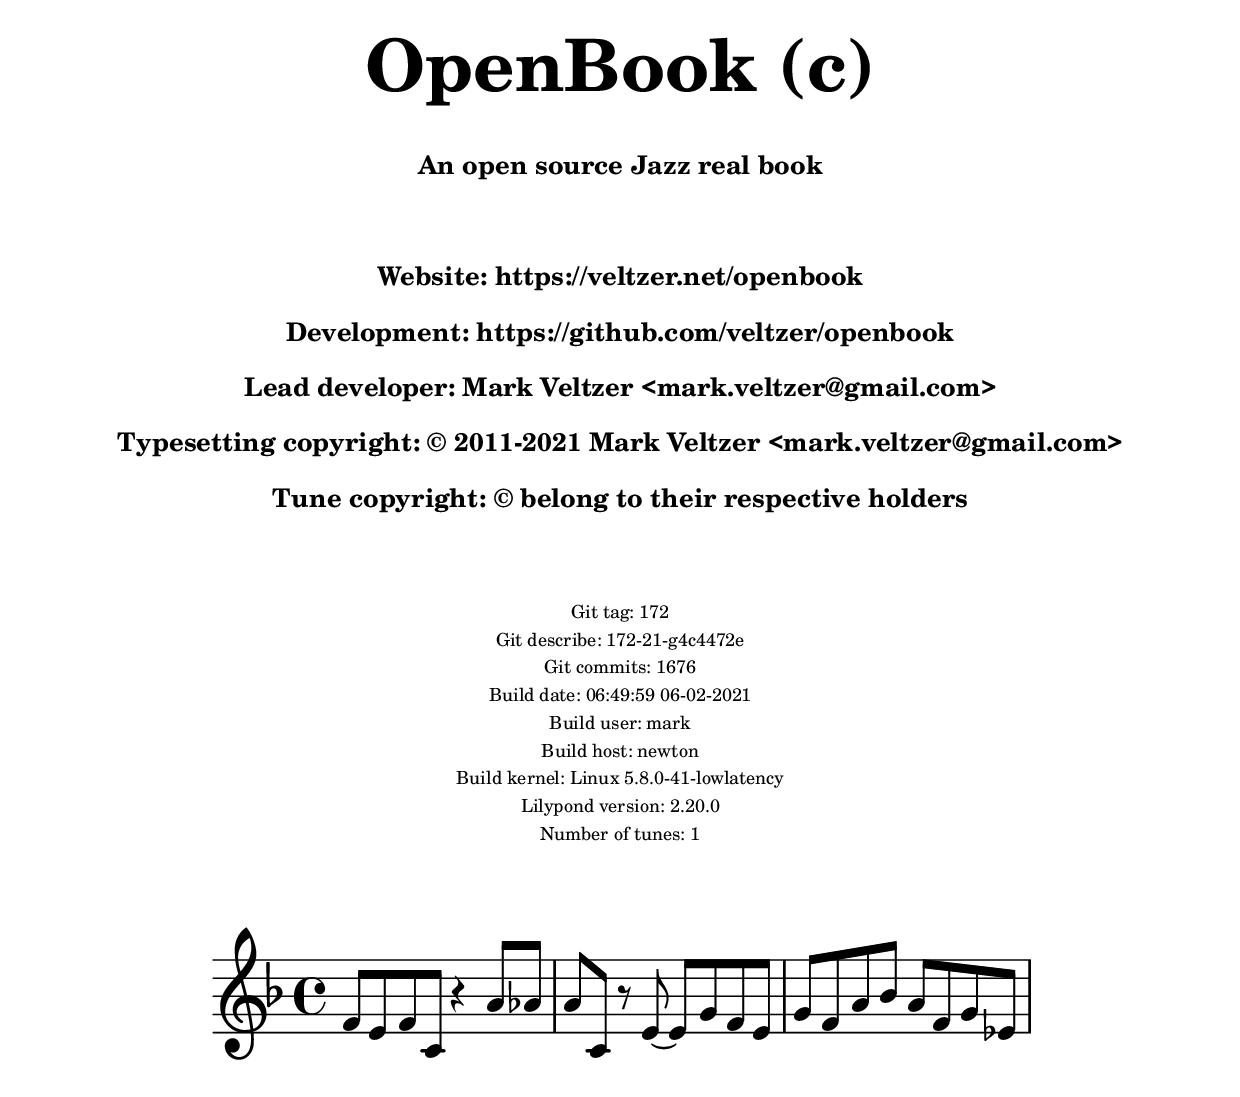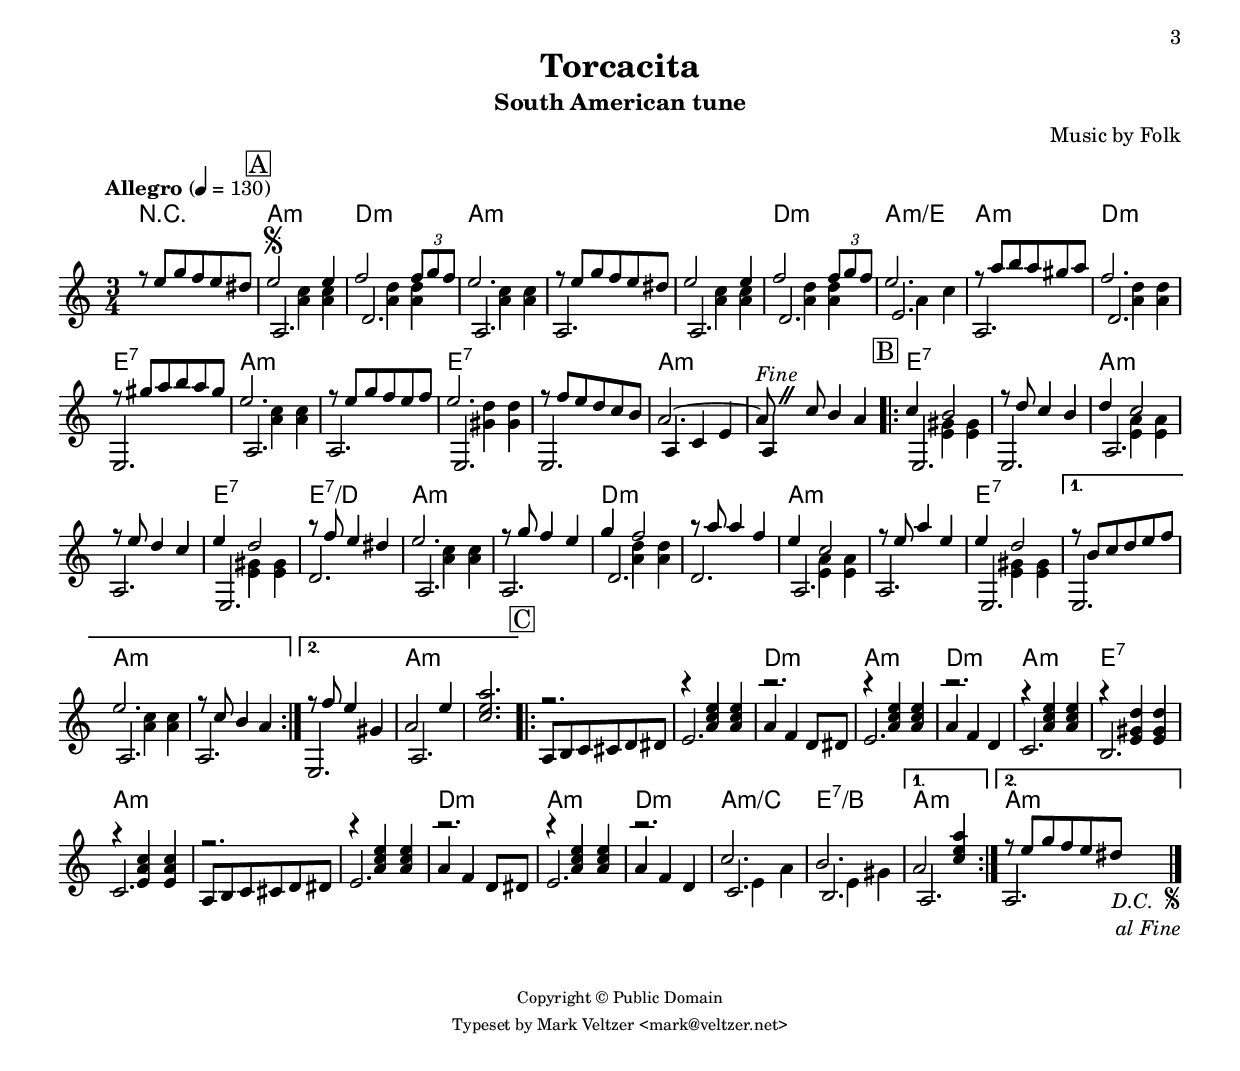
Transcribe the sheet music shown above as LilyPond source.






% lets emit the definitions

% end verbatim - this comment is a hack to prevent texinfo.tex
% from choking on non-European UTF-8 subsets

% this version tag will keep me compiling only on this version of lilypond.
%=====================================================================

\version "2.20.0"

% lets define a variable to hold the formatted build date (man 3 strftime):
%date=#(strftime "%T %d-%m-%Y" (localtime (current-time)))
%lilypond_version=#(lilypond-version)

% setting instruments for midi generation (bah - this doesn't work...)
%=====================================================================
%\set ChordNames.midiInstrument = #"acoustic grand"
%\set Staff.midiInstrument = #"flute"
%\set PianoStaff.instrumentName = #"acoustic grand"
% do not show chords unless they change...
%\set chordChanges = ##t

% number of staffs per page (this does not work because of my breaks)
%\paper {
%	system-count = #7
%}

\paper {
%% reduce spaces between systems and the bottom (taken from the lilypond
%% documentation and found the relevant variable)
%% the result of this is that I can fit 8 single staffs in one page
%% which is ideal for Jazz (think 32 bar divided into 8 lines of 4 bars each...).
%% I should really only apply this thing for Jazz tunes but that is a TODO item.
%% default is 4\mm - 3 already causes 8 staffs to take 2 pages
	between-system-padding = 2\mm
%% default is 20\mm
%% between-system-space = 16\mm
%% ragged-last-bottom = ##f
%% ragged-bottom = ##f

%% make lilypond increase the distance of the footer from the bottom of the page
%% it seems that if you don't do something like this you're going to have
%% a real problem seeing the footer in postscript printing....
%%bottom-margin = 2.5\cm

%% from /usr/share/lilypond/2.12.3/ly/titling-init.ly
%% to stop lilypond from printing footers...
	oddFooterMarkup = \markup {}

%% prevent lilypond from printing the headers...

	scoreTitleMarkup = \markup {}
	bookTitleMarkup = \markup {}
}
\layout {
%% don't have the first line indented
	indent = 0.0 \cm
%% don't know what this is (taken from Laurent Martelli...)
%%textheight = 1.5\cm

	\context {
		\Score
	%% change the size of the text fonts
	%%\override LyricText #'font-family = #'typewriter
		\override LyricText #'font-size = #'-2

	%% set the style of the chords to Jazz - I don't see this making any effect
		\override ChordName #'style = #'jazz
	%%\override ChordName #'word-space = #2

	%% set the chord size and font
	%%\override ChordName #'font-series = #'bold
	%%\override ChordName #'font-family = #'roman
	%%\override ChordName #'font-size = #-1

	%% don't show bar numbers (for jazz it makes it too cluttery)
		\remove "Bar_number_engraver"
	}
}
% reduce the font size (taken from the lilypond info documentation, default is 20)
#(set-global-staff-size 17.82)

% There is no need to set the paper size to a4 since it is the default.
% make lilypond use paper of size a4 (Is this the default ?!?)
%#(set-default-paper-size "a4")
%)

% Don't have textedit:// links for every note in the pdf file.
% This reduces the size of the pdf by a lot
\pointAndClickOff

% chord related matters
myChordDefinitions={
	<c ees ges bes des' fes' aes'>-\markup \super {7alt}
	<c e g bes f'>-\markup \super {7sus}
	<c e g bes d f'>-\markup \super {9sus}
	<c e g f'>-\markup \super {sus}
	<c ees ges bes>-\markup { "m" \super { "7 " \flat "5" } }
	<c ees ges beses>-\markup { "dim" \super { "7" } }
	<c ees ges>-\markup { "dim" }
%%<c e g b>-\markup { "maj7" }
	<c e gis bes d'>-\markup { \super { "9 " \sharp "5" } }
	<c e g bes d' a'>-\markup \super {13}
	<c e g bes d' fis'>-\markup { \super { "9 " \sharp "11" } }
}
myChordExceptions=#(append
	(sequential-music-to-chord-exceptions myChordDefinitions #t)
	ignatzekExceptions
)

% some macros to be reused all over
% =====================================================================
myBreak=\break
% do line breaks really matter?
myEndLine=\break
%myEndLine={}
myEndLineVoltaNotLast={}
myEndLineVoltaLast=\break
myEndLineVolta=\break
partBar=\bar "||"
endBar=\bar "|."
startBar=\bar ".|"
startRepeat=\bar "|:"
endRepeat=\bar ":|"
startTune={}
endTune=\bar "|."
myFakeEndLine={}
mySegno=\mark \markup { \musicglyph #"scripts.segno" }
myCoda=\mark \markup { \musicglyph #"scripts.coda" }

% some functions to be reused all over
% =====================================================================
% A wrapper for section markers that allows us to control their formatting

% You can have a circle instead of a box using:
% \mark \markup { \circle #mark }
myMark =
#(define-music-function
	(parser location mark)
	(markup?)
	#{
	\mark \markup { \box #mark }
	#})
myWordMark =
#(define-music-function
	(parser location mark)
	(markup?)
	#{
	\mark \markup { \box #mark }
	#})
% grace that does appoggiatura
%\grace $notes
myGrace = #(define-music-function (parser location notes) (ly:music?) #{ \appoggiatura $notes #})
% grace that does nothing
%myGrace = #(define-music-function (parser location notes) (ly:music?) #{ #})

% this is a macro that * really * breaks lines. You don't really need this since a regular \break will work
% AS LONG AS you have the '\remove Bar_engraver' enabled...
hardBreak={ \bar "" \break }
% a macro to make vertical space
verticalSpace=\markup { \null }

% macros to help in parenthesizing chords
% see the playground area for openbook and http://lilypond.1069038.n5.nabble.com/Parenthesizing-chord-names-td44370.html
#(define (left-parenthesis-ignatzek-chord-names in-pitches bass inversion context) (markup #:line ("(" (ignatzek-chord-names in-pitches bass inversion context))))
#(define (right-parenthesis-ignatzek-chord-names in-pitches bass inversion context) (markup #:line ((ignatzek-chord-names in-pitches bass inversion context) ")")))
#(define (parenthesis-ignatzek-chord-names in-pitches bass inversion context) (markup #:line ("(" (ignatzek-chord-names in-pitches bass inversion context) ")")))
LPC = { \once \set chordNameFunction = #left-parenthesis-ignatzek-chord-names }
RPC = { \once \set chordNameFunction = #right-parenthesis-ignatzek-chord-names }
OPC = { \once \set chordNameFunction = #parenthesis-ignatzek-chord-names }

% some macros for marking parts of jazz tunes
% =====================================================================
startSong={}
% If we want endings of parts to be denoted by anything we need
% to find a smarter function that this since this will tend
% to make other things disapper (repeat markings etc)
%endSong=\bar "|."
endSong={}
startPart={}
% If we want endings of parts to be denoted by anything we need
% to find a smarter function that this since this will tend
% to make other things disapper (repeat markings etc)
% endPart=\bar "||"
endPart={}
startChords={
%% this causes chords that do not change to disappear...
	\set chordChanges = ##t
%% use my own chord exceptions
	\set chordNameExceptions = #myChordExceptions
}
endChords={}


% lets always include guitar definitions
\include "predefined-guitar-fretboards.ly"

% book header
%\book {
%% this is the title page
	\bookpart {
		\markup {
			\column {
				\null
				\null
				\null
				\null
				\null
				\null
				\null
				\null
				\null
				\null
				\fill-line { \fontsize #11 \bold "OpenBook (c)"}
				\null
				\null
				\fill-line { \larger \larger \bold "An open source Jazz real book" }
				\null
				\null
				\null
				\fill-line {
					\huge \bold \concat {
						"Website: "
						\with-url #"https://veltzer.net/openbook" https://veltzer.net/openbook
					}
				}
				\null
				\fill-line {
					\huge \bold \concat {
						"Development: "
						\with-url #"https://github.com/veltzer/openbook" https://github.com/veltzer/openbook
					}
				}
				\null
				\fill-line {
					\huge \bold \concat {
						"Lead developer: Mark Veltzer "
						"<" \with-url #"mailto:mark.veltzer@gmail.com" mark.veltzer@gmail.com ">"
					}
				}
				\null
				\fill-line {
					\huge \bold \concat {
						"Typesetting copyright: © 2011-"
						2021
						" Mark Veltzer "
						"<" \with-url #"mailto:mark.veltzer@gmail.com" mark.veltzer@gmail.com ">"
					}
				}
				\null
				\fill-line { \huge \bold "Tune copyright: © belong to their respective holders" }
				\null
				\null
				\null
				\fill-line { \small "Git tag: 172" }
				\fill-line { \small "Git describe: 172-21-g4c4472e" }
				\fill-line { \small "Git commits: 1676" }
				\fill-line { \small "Build date: 06:49:59 06-02-2021" }
				\fill-line { \small "Build user: mark" }
				\fill-line { \small "Build host: newton" }
				\fill-line { \small "Build kernel: Linux 5.8.0-41-lowlatency" }
				\fill-line { \small "Lilypond version: 2.20.0" }
				\fill-line { \small "Number of tunes: 1" }
				\null
				\null
				\null
			}
		}
		\score {
			<<
				\new Staff="Melody" {
					\new Voice="Voice"
					\relative c' {
						\time 4/4
						\key f \major
						\set fontSize = #-3
						f8 e f c r4 a'8 aes | a c, r e~ e g f e | g f a bes a f g ees
					}
				}
			>>
			\layout {
				#(layout-set-staff-size 35)
				indent = 2.6\cm
			}
		}
	}

\markuplist \table-of-contents
\pageBreak

% from here everything needs to go into a loop

% include anything the user wants before the bookpart starts



PartChords=\chordmode {
	\startSong
	\startChords

%% there is no need to worry about which instrument plays the chords
%% since they will not be heard...

	r2. |

	a:m | d:m | a2.*2:m | \myFakeEndLine
	a2.:m | d:m | a:m/e | a:m | \myFakeEndLine
	d:m | e:7 | a2.*2:m | \myFakeEndLine
	e:7 | a:m | \myFakeEndLine

	\repeat volta 2 {
		e2.*2:7 | a:m | \myFakeEndLine
		e2.:7 | e:7/d | a2.*2:m | \myFakeEndLine
		d:m | a:m | \myFakeEndLine
		e2.:7 |
	} \alternative {
		{ e2.:7 | a2.*2:m | }
		{ e2.:7 | a2.*2:m | }
	} \myFakeEndLine

	\repeat volta 2 {
		a2.*2:m | d2.:m | a:m | \myFakeEndLine
		d:m | a:m | e:7 | a:m | \myFakeEndLine
		a2.*2:m | d2.:m | a:m | \myFakeEndLine
		d:m | a:m/c | e:7/b |
	} \alternative {
		{ a:m | }
		{ a:m | }
	} \myFakeEndLine

	\endChords
	\endSong
}

PartHighVoice=\relative c' {

	\tempo "Allegro" 4 = 130
	\time 3/4
	\key c \major

%% this is to let lily know that this is voice one
	\voiceOne

	r8 e' g f e dis |

	\myMark "A"
	e2\segno e4 | f2 \tuplet 3/2 {f8 g f} | e2. | r8 e g f e dis | \myFakeEndLine
	e2 e4 | f2 \tuplet 3/2 {f8 g f} | e2. | r8 a b a gis a | \myFakeEndLine
	f2. | r8 gis a b a gis | e2. | r8 e g f e f | \myFakeEndLine
	e2. | r8 f e d c b | a2. ~ | a8-\markup { \italic "Fine" }
	\override BreathingSign.text = \markup {
		\musicglyph #"scripts.caesura.straight"
	}
	\breathe
	c b4 a | \myFakeEndLine

	\myMark "B"
	\repeat volta 2 {
		c4 b2 | r8 d c4 b | d c2 | r8 e d4 c | \myFakeEndLine
		e d2 | r8 f e4 dis | e2. | r8 g f4 e | \myFakeEndLine
		g f2 | r8 a a4 f | e c2 | r8 e a4 e | \myFakeEndLine
		e d2 |
	} \alternative {
		{ r8 b c d e f | e2. | r8 c b4 a | }
		{ r8 f' e4 gis, | a2 e'4 | <c e a>2. | }
	} \myFakeEndLine

	\myMark "C"
	\repeat volta 2 {
		r2. | r4 <a c e> <a c e> | r2. | r4 <a c e> <a c e> | \myFakeEndLine
		r2. | r4 <a c e> <a c e> | r4 <e gis d'> <e gis d'> | r4 <e a c> <e a c> | \myFakeEndLine
		r2. | r4 <a c e> <a c e> | r2. | r4 <a c e> <a c e> | \myFakeEndLine
		r2. | c | b |
	} \alternative {
		{ a2 <c e a>4 | }
		{ r8 e g f e dis_\markup {
			\center-column {
				\line
				{ \italic "D.C. "
				\tiny \raise #1
				\musicglyph #"scripts.segno"
				}
				\italic " al Fine"
			}
		} | }
	} \myFakeEndLine

	\endTune
}

PartMidVoice=\relative c' {
	\time 3/4

%% this is to let lily know that this is voice one
	\voiceTwo

	s2. |

	s4 <a' c> <a c> | s <a d> <a d> | s <a c> <a c> | s2. |
	s4 <a c> <a c> | s <a d> <a d> | s a c | s2. |
	s4 <a d> <a d> | s2. | s4 <a c> <a c> | s2. |
	s4 <gis d'> <gis d'> | s2. | s | s |

	\repeat volta 2 {
		s4 <e gis> <e gis> | s2. | s4 <e a> <e a> | s2. |
		s4 <e gis> <e gis> | s2. | s4 <a c> <a c> | s2. |
		s4 <a d> <a d> | s2. | s4 <e a> <e a> | s2. |
		s4 <e gis> <e gis> |
	} \alternative {
		{ s2. | s4 <a c> <a c> | s2. | }
		{ s2. | s2. | s2. | }
	}

	\repeat volta 2 {
		s2. | s2. | s2. | s2. |
		s2. | s2. | s2. | s2. |
		s2. | s2. | s2. | s2. |
		s2. | s4 e a | s e gis |
	} \alternative {
		{ s2. | }
		{ s2. | }
	}
}

PartLowVoice=\relative c' {
	\time 3/4

%% this is to let lily know that this is voice one
	\voiceThree

	s2. |

	a2. | d | a | a |
	a | d | e | a, |
	d | e, | a | a |
	e | e | a4 c e | a, s s |

	\repeat volta 2 {
		e2. | e | a | a |
		e | d' | a | a |
		d | d | a | a |
		e |
	} \alternative {
		{ e | a | a | }
		{ e | a | s | }
	}

	\repeat volta 2 {
		a8 b c cis d dis | e2. | a4 f d8 dis | e2. |
		a4 f d | c2. | b | c |
		a8 b c cis d dis | e2. | a4 f d8 dis | e2. |
		a4 f d | c2. | b |
	} \alternative {
		{ a | }
		{ a | }
	}
}



\bookpart {

% this causes the variables to be defined...











% now play with the variables that depend on language



% calculate the tag line


% calculate the typesetby




\tocItem \markup "Torcacita / Folk"





% taken from "/usr/share/lilypond/2.12.3/ly/titling-init.ly"
\markup {
	\column {
		\override #'(baseline-skip . 3.5)
		\column {
			\huge \larger \bold
			\fill-line { \larger "Torcacita" }
			\fill-line { \large \smaller \bold \larger "South American tune" }
			\fill-line {
				""
				"Music by Folk"
			}
			\fill-line {
				""
			}
		}
	}
}
\noPageBreak






% score for printing
\score {
	<<
		\new ChordNames="Partchords" \PartChords
		\new Staff="Melody" <<
			\new Voice="highvoice" \PartHighVoice
			\new Voice="midvoice" \PartMidVoice
			\new Voice="lowvoice" \PartLowVoice
		>>
	>>
	\layout {
	}
}


\noPageBreak
\markup \column {
%% just a little space
	\null
	\fill-line {
		\smaller \smaller { "Copyright © Public Domain" }
	}
	\fill-line {
		\smaller \smaller { "Typeset by Mark Veltzer <mark@veltzer.net>" }
	}
}



}


% book footer
%}
